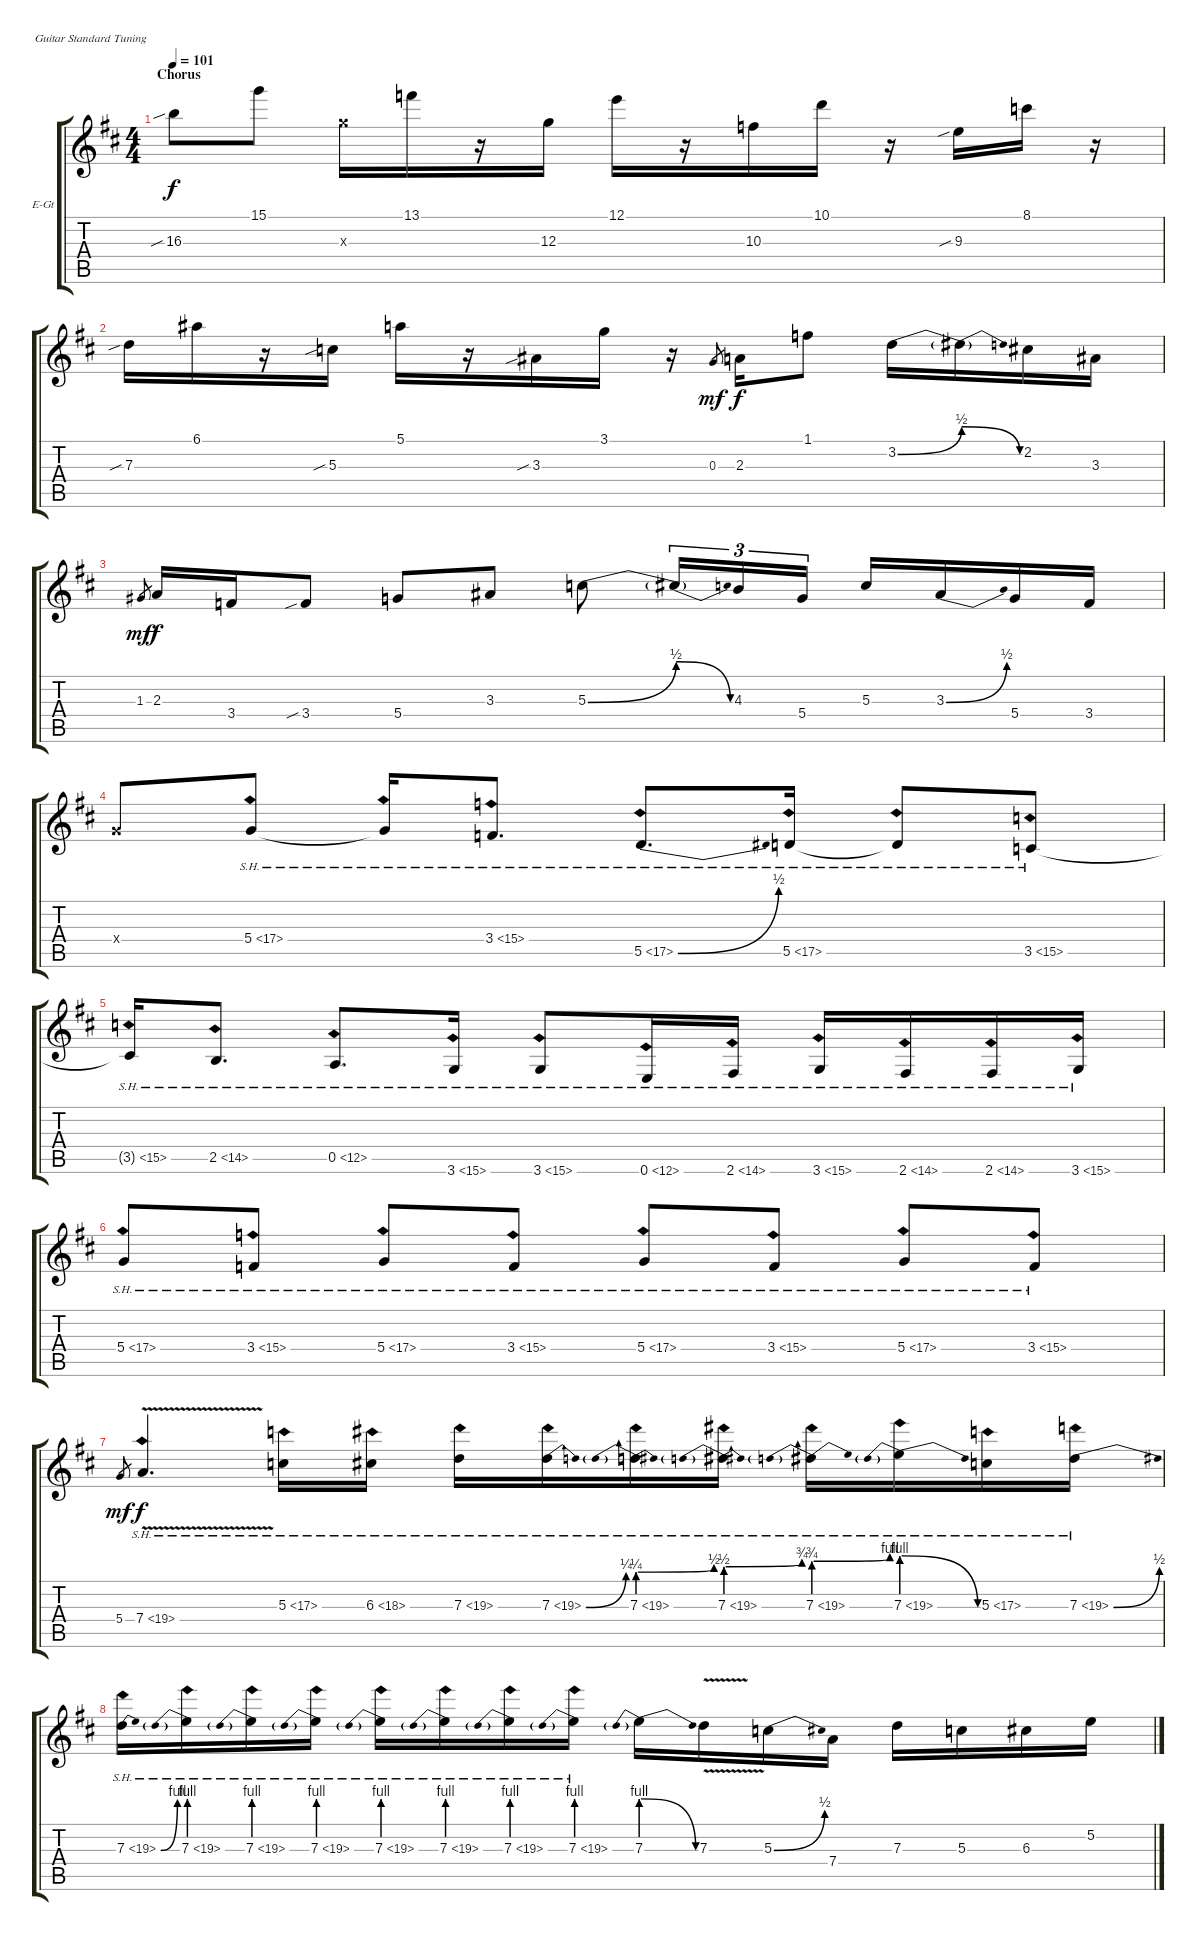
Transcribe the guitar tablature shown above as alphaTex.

\bracketExtendMode groupsimilarinstruments
\firstSystemTrackNameOrientation horizontal
\otherSystemsTrackNameOrientation horizontal
\track ("Guitar 3" "E-Gt") {instrument overdrivenguitar}
\staff {score tabs}
\tuning (E4 B3 G3 D3 A2 E2)
\ts (4 4)
\section ("" "Chorus")
\tempo 101
\clef g2
\ks d
16.3{sib}.8{dy f} 15.1.8 12.3{x}.16 13.1.16 r.16 12.3.16 12.1.16 r.16 10.3.16 10.1.16 r.16 9.3{sib}.16 8.1.16 r.16 |
7.3{sib}.16 6.1.16 r.16 5.3{sib}.16 5.1.16 r.16 3.3{sib}.16 3.1.16 r.16 0.3.8{gr dy mf} 2.3.16{dy f} 1.1.8 3.2{be (bend 0 0 60 2)}.16 3.2{be (release 0 2 60 0) t}.16 2.2.16 3.3.16 |
1.3.8{gr dy mf} 2.3.16{dy f} 3.4.16 3.4{sib}.8 5.4.8 3.3.8 5.3{be (bend 0 0 60 2)}.8 5.3{be (release 0 2 60 0) t}.16{tu (3 2)} 4.3.16{tu (3 2)} 5.4.16{tu (3 2)} 5.3.16 3.3{be (bend 0 0 60 2)}.16 5.4.16 3.4.16 |
5.4{x}.8 5.4{sh 12}.8 5.4{sh 12 t}.16 3.4{sh 12}.8{d} 5.5{be (bend 0 0 60 2) sh 12}.8{d} 5.5{sh 12}.16 5.5{sh 12 t}.8 3.5{sh 12}.8 |
3.5{sh 12 t}.16 2.5{sh 12}.8{d} 0.5{sh 12}.8{d} 3.6{sh 12}.16 3.6{sh 12}.8 0.6{sh 12}.16 2.6{sh 12}.16 3.6{sh 12}.16 2.6{sh 12}.16 2.6{sh 12}.16 3.6{sh 12}.16 |
5.4{sh 12}.8 3.4{sh 12}.8 5.4{sh 12}.8 3.4{sh 12}.8 5.4{sh 12}.8 3.4{sh 12}.8 5.4{sh 12}.8 3.4{sh 12}.8 |
5.4.8{gr dy mf} 7.4{sh 12 v}.4{d dy f} 5.3{sh 12}.16 6.3{sh 12}.16 7.3{sh 12}.16 7.3{be (bend 0 0 60 1) sh 12}.16 7.3{be (prebendbend 0 1 60 2) sh 12}.16 7.3{be (prebendbend 0 2 60 3) sh 12}.16 7.3{be (prebendbend 0 3 60 4) sh 12}.16 7.3{be (prebendrelease 0 4 60 0) sh 12}.16 5.3{sh 12}.16 7.3{be (bend 0 0 60 2) sh 12}.16 |
7.3{be (bend 0 0 60 4) sh 12}.16 7.3{be (prebend 0 4 60 4) sh 12}.16 7.3{be (prebend 0 4 60 4) sh 12}.16 7.3{be (prebend 0 4 60 4) sh 12}.16 7.3{be (prebend 0 4 60 4) sh 12}.16 7.3{be (prebend 0 4 60 4) sh 12}.16 7.3{be (prebend 0 4 60 4) sh 12}.16 7.3{be (prebend 0 4 60 4) sh 12}.16 7.3{be (prebendrelease 0 4 60 0)}.16 7.3{v}.16 5.3{be (bend 0 0 60 2)}.16 7.4.16 7.3.16 5.3.16 6.3.16 5.2.16
